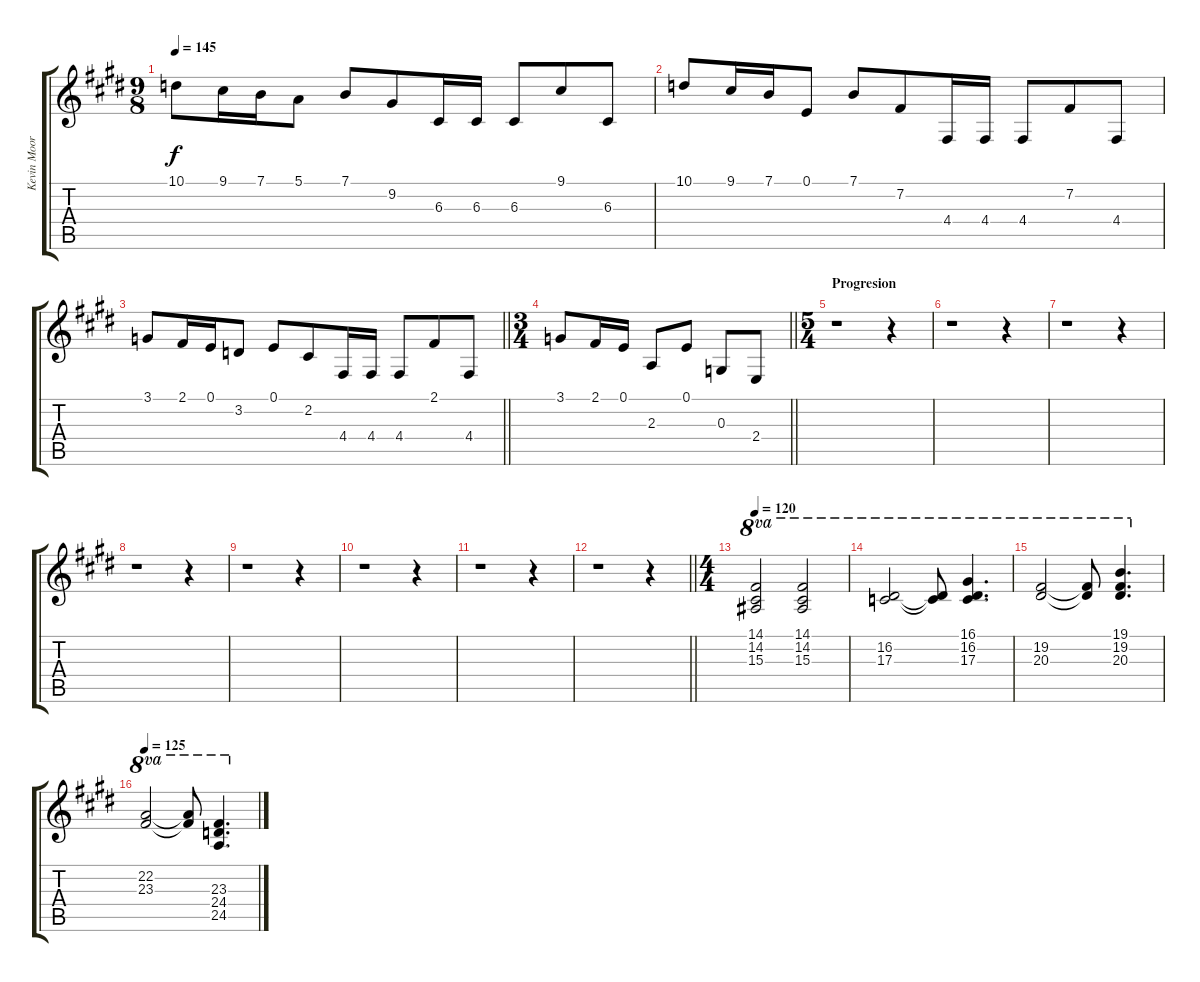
\track ("Kevin Moore II" "Kevin Moor") {instrument rockorgan}
\staff {score tabs}
\tuning (E4 B3 G3 D3 A2 E2) {hide}
\ts (9 8)
\tempo 145
\clef g2
\ks e
10.1.8{dy f} 9.1.16 7.1.16 5.1.8 7.1.8 9.2.8 6.3.16 6.3.16 6.3.8 9.1.8 6.3.8 |
10.1.8 9.1.16 7.1.16 0.1.8 7.1.8 7.2.8 4.4.16 4.4.16 4.4.8 7.2.8 4.4.8 |
\barLineRight lightlight
3.1.8 2.1.16 0.1.16 3.2.8 0.1.8 2.2.8 4.4.16 4.4.16 4.4.8 2.1.8 4.4.8 |
\ts (3 4)
\barLineRight lightlight
3.1.8 2.1.16 0.1.16 2.3.8 0.1.8 0.3.8 2.4.8 |
\ts (5 4)
\section ("" "Progresion")
r.1 r.4 |
r.1 r.4 |
r.1 r.4 |
r.1 r.4 |
r.1 r.4 |
r.1 r.4 |
r.1 r.4 |
\barLineRight lightlight
r.1 r.4 |
\ts (4 4)
\tempo 120
(14.1 14.2 15.3).2{ot 8va volume 10 instrument acousticgrandpiano} (14.1 14.2 15.3).2{ot 8va} |
(16.2 17.3).2{ot 8va} (16.2{t} 17.3{t}).8{ot 8va} (16.1 16.2 17.3).4{d ot 8va} |
(19.2 20.3).2{ot 8va} (19.2{t} 20.3{t}).8{ot 8va} (19.1 19.2 20.3).4{d ot 8va} |
\tempo 125
(22.2 23.3).2{ot 8va} (22.2{t} 23.3{t}).8{ot 8va} (23.3 24.4 24.5).4{d ot 8va}
